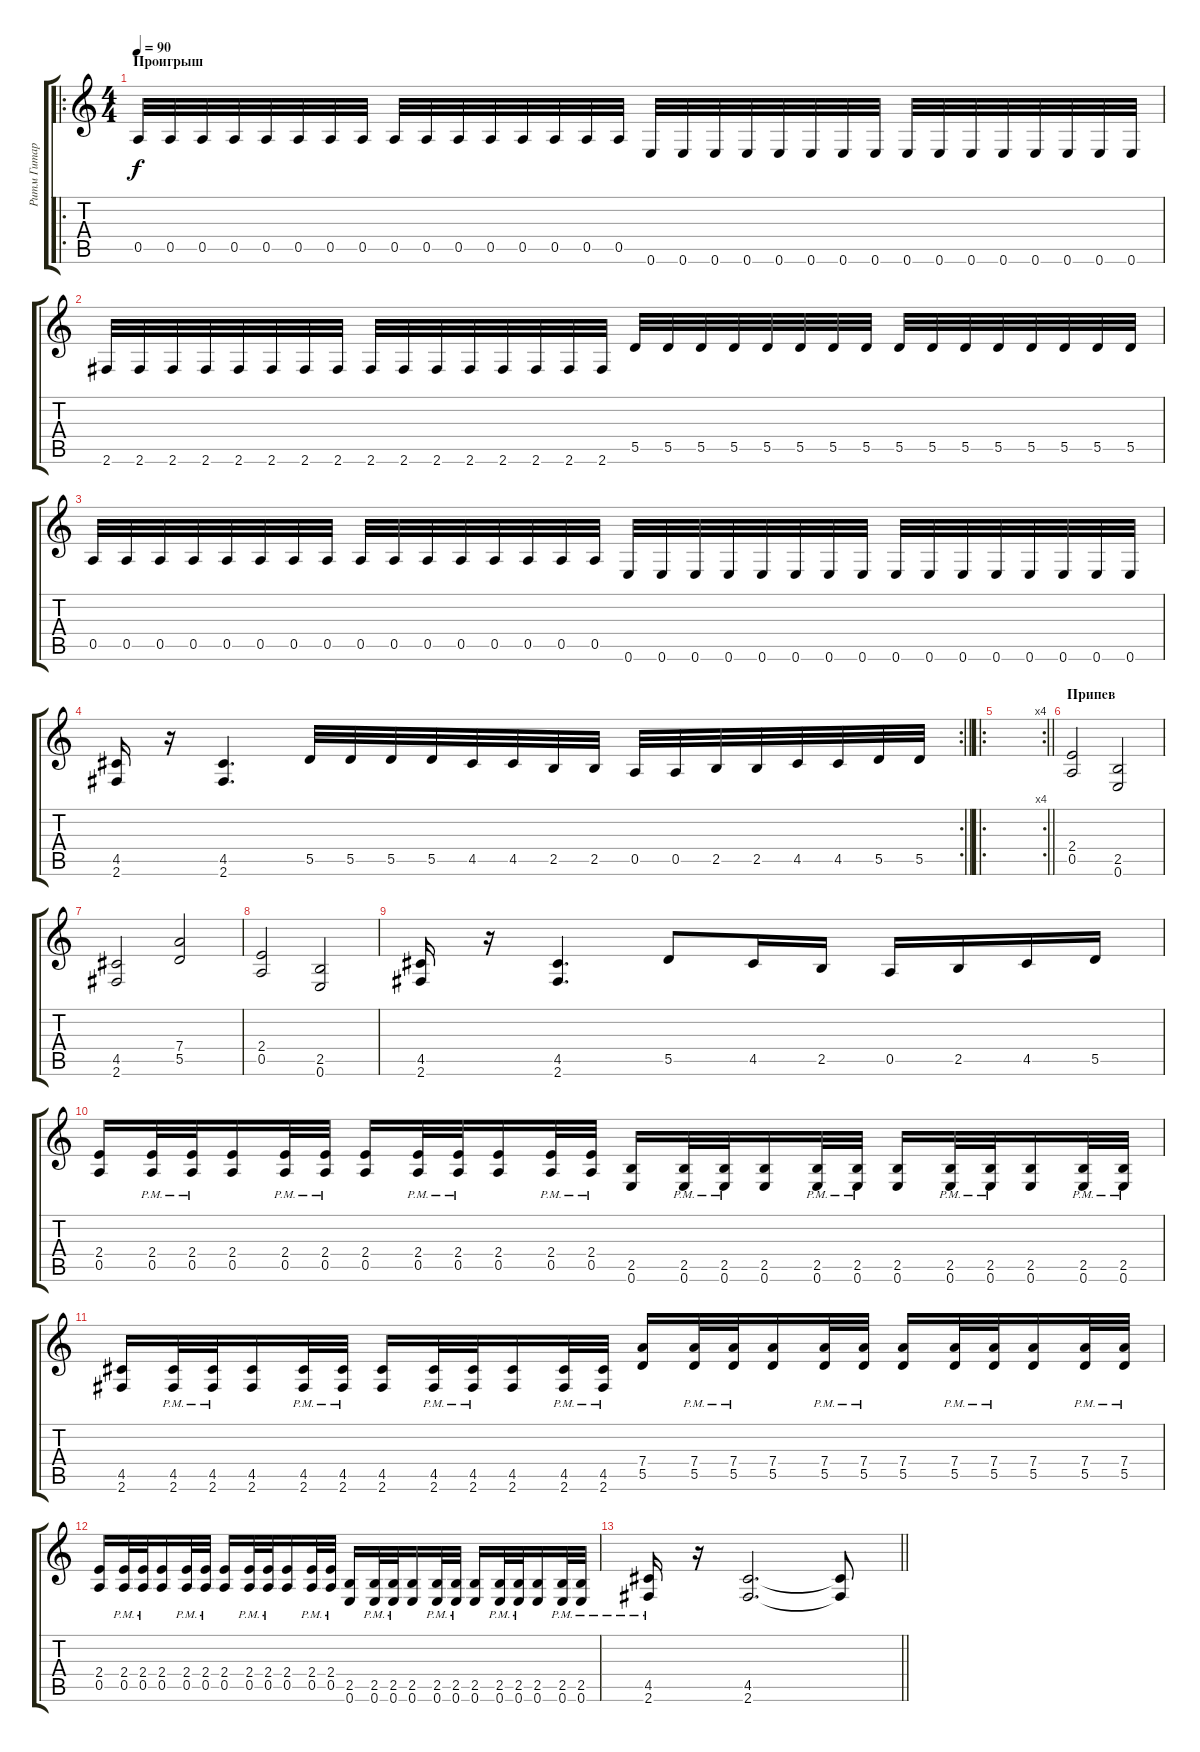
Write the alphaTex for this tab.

\track ("Ритм Гитара" "Ритм Гитар") {instrument distortionguitar}
\staff {score tabs}
\tuning (E4 B3 G3 D3 A2 E2) {hide}
\ro
\ts (4 4)
\section ("" "Проигрыш")
\tempo 90
\clef g2
\ks c
0.5.32{dy f} 0.5.32 0.5.32 0.5.32 0.5.32 0.5.32 0.5.32 0.5.32 0.5.32 0.5.32 0.5.32 0.5.32 0.5.32 0.5.32 0.5.32 0.5.32 0.6.32 0.6.32 0.6.32 0.6.32 0.6.32 0.6.32 0.6.32 0.6.32 0.6.32 0.6.32 0.6.32 0.6.32 0.6.32 0.6.32 0.6.32 0.6.32 |
2.6.32 2.6.32 2.6.32 2.6.32 2.6.32 2.6.32 2.6.32 2.6.32 2.6.32 2.6.32 2.6.32 2.6.32 2.6.32 2.6.32 2.6.32 2.6.32 5.5.32 5.5.32 5.5.32 5.5.32 5.5.32 5.5.32 5.5.32 5.5.32 5.5.32 5.5.32 5.5.32 5.5.32 5.5.32 5.5.32 5.5.32 5.5.32 |
0.5.32 0.5.32 0.5.32 0.5.32 0.5.32 0.5.32 0.5.32 0.5.32 0.5.32 0.5.32 0.5.32 0.5.32 0.5.32 0.5.32 0.5.32 0.5.32 0.6.32 0.6.32 0.6.32 0.6.32 0.6.32 0.6.32 0.6.32 0.6.32 0.6.32 0.6.32 0.6.32 0.6.32 0.6.32 0.6.32 0.6.32 0.6.32 |
\rc 2
\barLineRight lightlight
(4.5 2.6).16 r.16 (4.5 2.6).4{d} 5.5.32 5.5.32 5.5.32 5.5.32 4.5.32 4.5.32 2.5.32 2.5.32 0.5.32 0.5.32 2.5.32 2.5.32 4.5.32 4.5.32 5.5.32 5.5.32 |
\ro
\rc 4
\barLineRight lightlight
|
\section ("" "Припев")
(2.4 0.5).2 (2.5 0.6).2 |
(4.5 2.6).2 (7.4 5.5).2 |
(2.4 0.5).2 (2.5 0.6).2 |
(4.5 2.6).16 r.16 (4.5 2.6).4{d} 5.5.8 4.5.16 2.5.16 0.5.16 2.5.16 4.5.16 5.5.16 |
(2.4 0.5).16 (2.4{pm} 0.5{pm}).32 (2.4{pm} 0.5{pm}).32 (2.4 0.5).16 (2.4{pm} 0.5{pm}).32 (2.4{pm} 0.5{pm}).32 (2.4 0.5).16 (2.4{pm} 0.5{pm}).32 (2.4{pm} 0.5{pm}).32 (2.4 0.5).16 (2.4{pm} 0.5{pm}).32 (2.4{pm} 0.5{pm}).32 (2.5 0.6).16 (2.5{pm} 0.6{pm}).32 (2.5{pm} 0.6{pm}).32 (2.5 0.6).16 (2.5{pm} 0.6{pm}).32 (2.5{pm} 0.6{pm}).32 (2.5 0.6).16 (2.5{pm} 0.6{pm}).32 (2.5{pm} 0.6{pm}).32 (2.5 0.6).16 (2.5{pm} 0.6{pm}).32 (2.5{pm} 0.6{pm}).32 |
(4.5 2.6).16 (4.5{pm} 2.6{pm}).32 (4.5{pm} 2.6{pm}).32 (4.5 2.6).16 (4.5{pm} 2.6{pm}).32 (4.5{pm} 2.6{pm}).32 (4.5 2.6).16 (4.5{pm} 2.6{pm}).32 (4.5{pm} 2.6{pm}).32 (4.5 2.6).16 (4.5{pm} 2.6{pm}).32 (4.5{pm} 2.6{pm}).32 (7.4 5.5).16 (7.4{pm} 5.5{pm}).32 (7.4{pm} 5.5{pm}).32 (7.4 5.5).16 (7.4{pm} 5.5{pm}).32 (7.4{pm} 5.5{pm}).32 (7.4 5.5).16 (7.4{pm} 5.5{pm}).32 (7.4{pm} 5.5{pm}).32 (7.4 5.5).16 (7.4{pm} 5.5{pm}).32 (7.4{pm} 5.5{pm}).32 |
(2.4 0.5).16 (2.4{pm} 0.5{pm}).32 (2.4{pm} 0.5{pm}).32 (2.4 0.5).16 (2.4{pm} 0.5{pm}).32 (2.4{pm} 0.5{pm}).32 (2.4 0.5).16 (2.4{pm} 0.5{pm}).32 (2.4{pm} 0.5{pm}).32 (2.4 0.5).16 (2.4{pm} 0.5{pm}).32 (2.4{pm} 0.5{pm}).32 (2.5 0.6).16 (2.5{pm} 0.6{pm}).32 (2.5{pm} 0.6{pm}).32 (2.5 0.6).16 (2.5{pm} 0.6{pm}).32 (2.5{pm} 0.6{pm}).32 (2.5 0.6).16 (2.5{pm} 0.6{pm}).32 (2.5{pm} 0.6{pm}).32 (2.5 0.6).16 (2.5{pm} 0.6{pm}).32 (2.5{pm} 0.6{pm}).32 |
\barLineRight lightlight
(4.5{pm} 2.6).16 r.16 (4.5 2.6).2{d} (4.5{t} 2.6{t}).8
